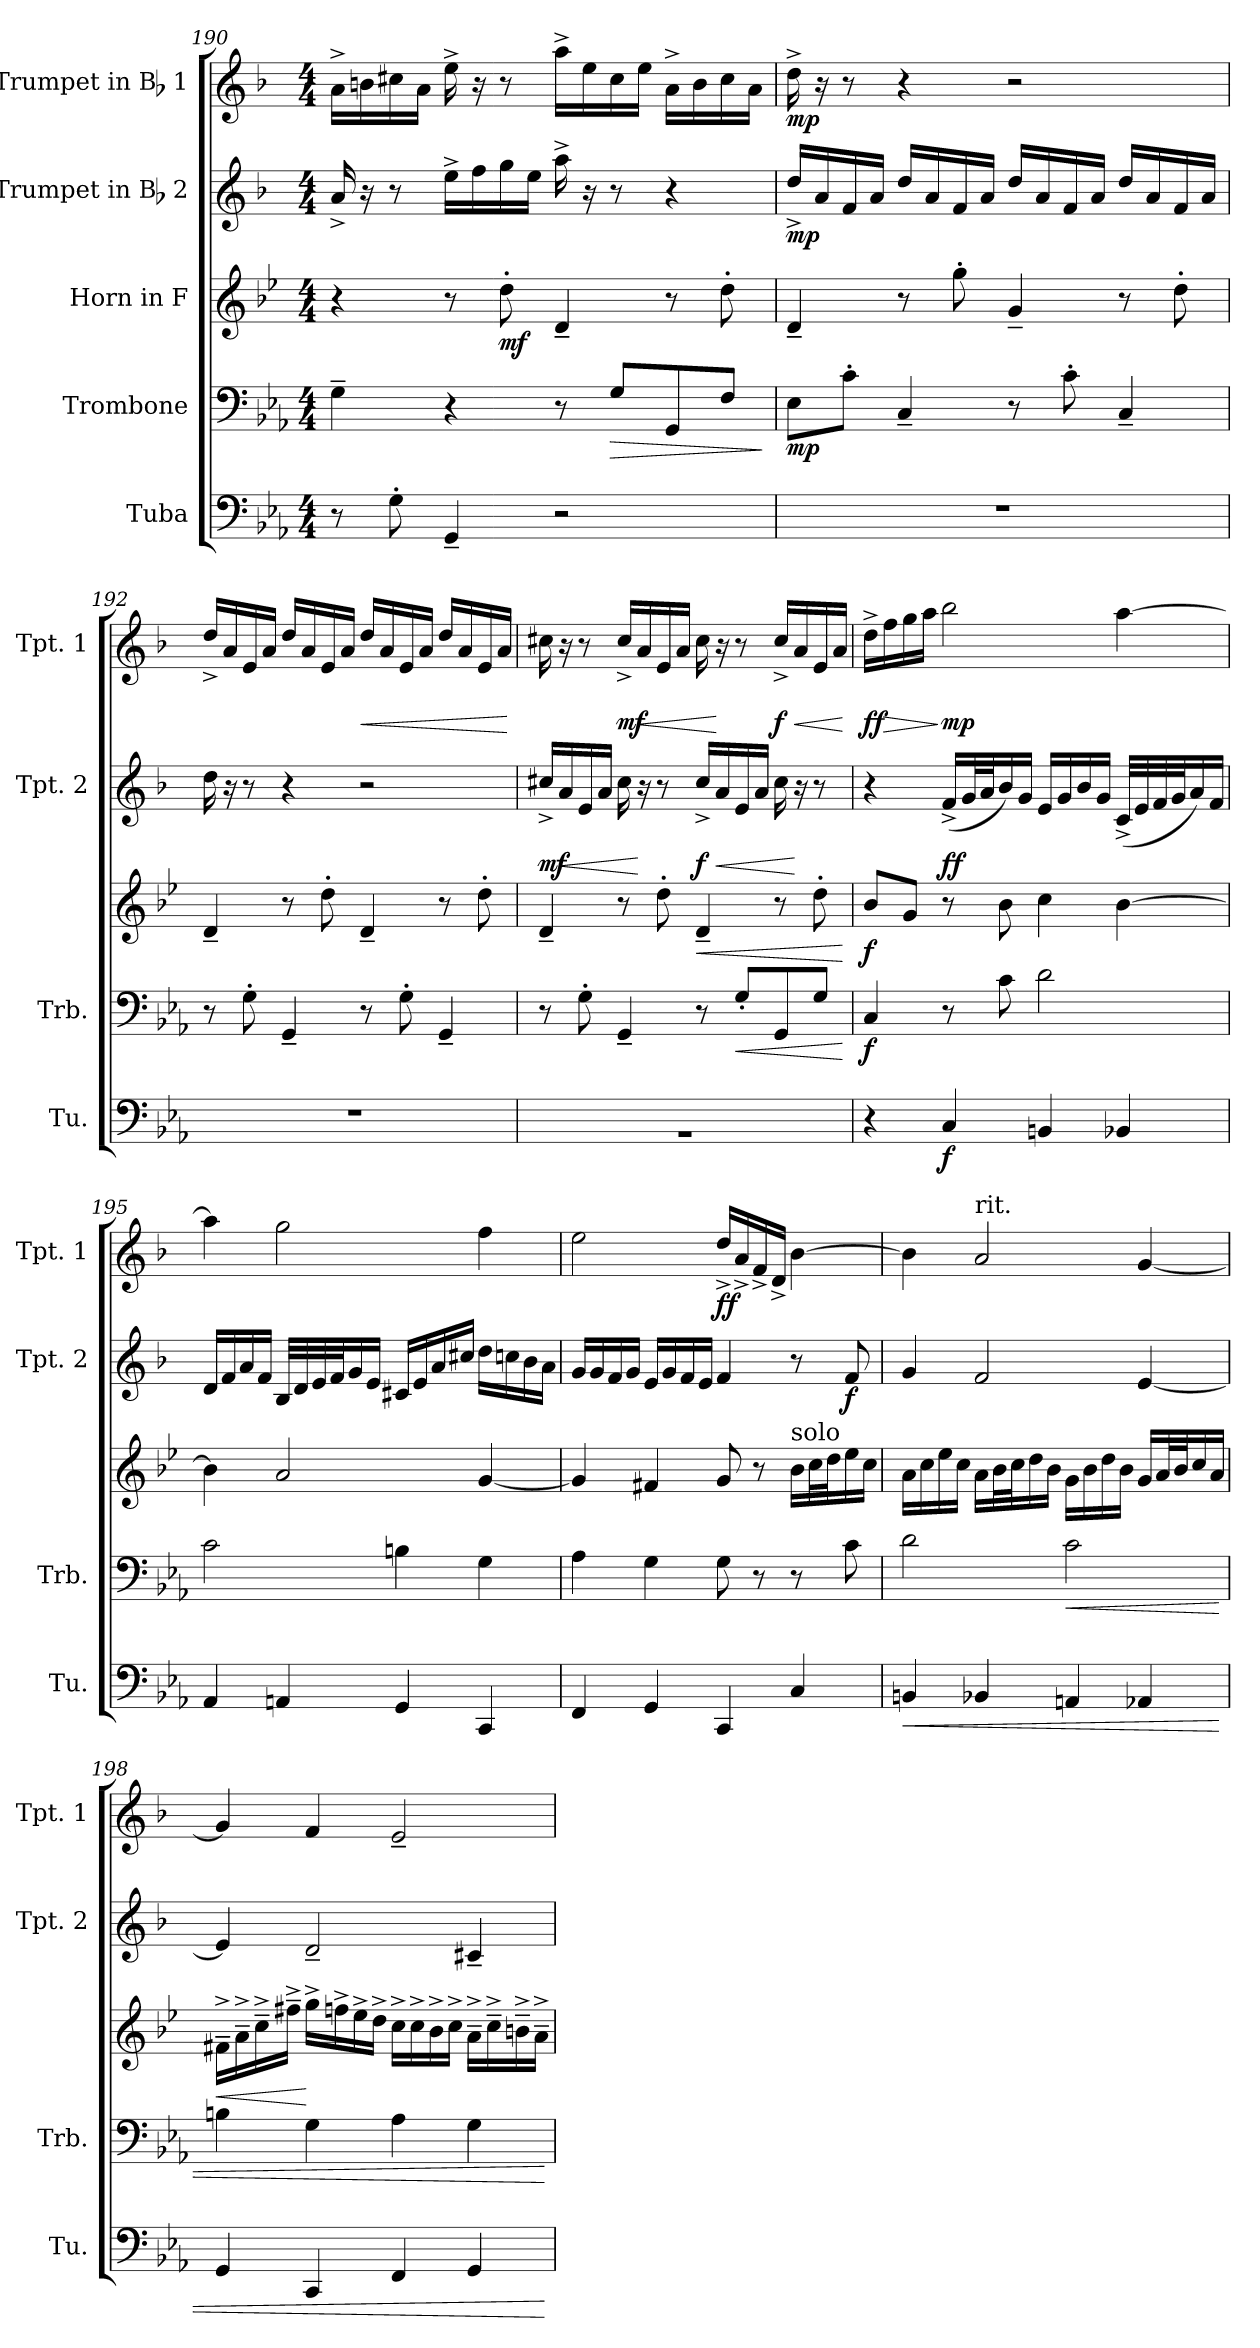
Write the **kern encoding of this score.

**kern	**dynam	**kern	**dynam	**kern	**dynam	**kern	**dynam	**kern	**dynam
*part5	*part5	*part4	*part4	*part3	*part3	*part2	*part2	*part1	*part1
*staff5	*staff5	*staff4	*staff4	*staff3	*staff3	*staff2	*staff2	*staff1	*staff1
*I"Tuba	*	*I"Trombone	*	*I"Horn in F	*	*I"Trumpet in Bb 2	*	*I"Trumpet in Bb 1	*
*I'Tu.	*	*I'Trb.	*	*	*	*I'Tpt. 2	*	*I'Tpt. 1	*
*clefF4	*	*clefF4	*	*clefG2	*	*clefG2	*	*clefG2	*
*	*	*	*	*ITrd4c7	*	*ITrd1c2	*	*ITrd1c2	*
*k[b-e-a-]	*	*k[b-e-a-]	*	*k[b-e-a-]	*	*k[b-e-a-]	*	*k[b-e-a-]	*
*M4/4	*	*M4/4	*	*M4/4	*	*M4/4	*	*M4/4	*
=190	=190	=190	=190	=190	=190	=190	=190	=190	=190
8r	.	4G~\	.	4r	.	16g^/	.	16g^\LL	.
.	.	.	.	.	.	16r	.	16an\	.
8G'\	.	.	.	.	.	8r	.	16bn\	.
.	.	.	.	.	.	.	.	16g\JJ	.
4GG~/	.	4r	.	8r	.	16dd^\LL	.	16dd^\	.
.	.	.	.	.	.	16ee-\	.	16r	.
!	!	!	!	!	!LO:DY:b	!	!	!	!
.	.	.	.	8g'\	mf	16ff\	.	8r	.
.	.	.	.	.	.	16dd\JJ	.	.	.
2r	.	8r	.	4G~/	.	16gg^\	.	16gg^\LL	.
.	.	.	.	.	.	16r	.	16dd\	.
!	!	!	!LO:HP:b	!	!	!	!	!	!
.	.	8G/L	>	.	.	8r	.	16b\	.
.	.	.	.	.	.	.	.	16dd\JJ	.
.	.	8GG/	.	8r	.	4r	.	16g^\LL	.
.	.	.	.	.	.	.	.	16a\	.
.	.	8F/J	.	8g'\	.	.	.	16b\	.
.	.	.	.	.	.	.	.	16g\JJ	.
.	.	.	]	.	.	.	.	.	.
!!LO:LB:g=z
=191	=191	=191	=191	=191	=191	=191	=191	=191	=191
!	!	!	!LO:DY:b	!	!	!	!LO:DY:b	!	!LO:DY:b
1r	.	8E-\L	mp	4G~/	.	16cc^/LL	mp	16cc^\	mp
.	.	.	.	.	.	16g/	.	16r	.
.	.	8c'\J	.	.	.	16e-/	.	8r	.
.	.	.	.	.	.	16g/JJ	.	.	.
.	.	4C~/	.	8r	.	16cc/LL	.	4r	.
.	.	.	.	.	.	16g/	.	.	.
.	.	.	.	8cc'\	.	16e-/	.	.	.
.	.	.	.	.	.	16g/JJ	.	.	.
.	.	8r	.	4c~/	.	16cc/LL	.	2r	.
.	.	.	.	.	.	16g/	.	.	.
.	.	8c'\	.	.	.	16e-/	.	.	.
.	.	.	.	.	.	16g/JJ	.	.	.
.	.	4C~/	.	8r	.	16cc/LL	.	.	.
.	.	.	.	.	.	16g/	.	.	.
.	.	.	.	8g'\	.	16e-/	.	.	.
.	.	.	.	.	.	16g/JJ	.	.	.
=192	=192	=192	=192	=192	=192	=192	=192	=192	=192
1r	.	8r	.	4G~/	.	16cc\	.	16cc^/LL	.
.	.	.	.	.	.	16r	.	16g/	.
.	.	8G'\	.	.	.	8r	.	16d/	.
.	.	.	.	.	.	.	.	16g/JJ	.
.	.	4GG~/	.	8r	.	4r	.	16cc/LL	.
.	.	.	.	.	.	.	.	16g/	.
.	.	.	.	8g'\	.	.	.	16d/	.
.	.	.	.	.	.	.	.	16g/JJ	.
!	!	!	!	!	!	!	!	!	!LO:HP:b
.	.	8r	.	4G~/	.	2r	.	16cc/LL	<
.	.	.	.	.	.	.	.	16g/	.
.	.	8G'\	.	.	.	.	.	16d/	.
.	.	.	.	.	.	.	.	16g/JJ	.
.	.	4GG~/	.	8r	.	.	.	16cc/LL	.
.	.	.	.	.	.	.	.	16g/	.
.	.	.	.	8g'\	.	.	.	16d/	.
.	.	.	.	.	.	.	.	16g/JJ	.
.	.	.	.	.	.	.	.	.	[
!!LO:PB:g=z
=193	=193	=193	=193	=193	=193	=193	=193	=193	=193
!	!	!	!	!	!	!	!LO:DY:b	!	!
1rBB	.	8r	.	4G~/	.	16bn^/LL	mf	16bn\	.
!	!	!	!	!	!	!	!LO:HP:b	!	!
.	.	.	.	.	.	16g/	<	16r	.
.	.	8G'\	.	.	.	16d/	.	8r	.
.	.	.	.	.	.	16g/JJ	.	.	.
!	!	!	!	!	!	!	!	!	!LO:DY:b
.	.	4GG~/	.	8r	.	16b\	.	16b^/LL	mf
!	!	!	!	!	!	!	!	!	!LO:HP:b
.	.	.	.	.	.	16r	[	16g/	<
.	.	.	.	8g'\	.	8r	.	16d/	.
.	.	.	.	.	.	.	.	16g/JJ	.
!	!	!	!	!	!LO:HP:b	!	!LO:DY:b	!	!
.	.	8r	.	4G~/	<	16b^/LL	f	16b\	.
!	!	!	!	!	!	!	!LO:HP:b	!	!
.	.	.	.	.	.	16g/	<	16r	[
!	!	!	!LO:HP:b	!	!	!	!	!	!
.	.	8G'/L	<	.	.	16d/	.	8r	.
.	.	.	.	.	.	16g/JJ	.	.	.
!	!	!	!	!	!	!	!	!	!LO:DY:b
.	.	8GG/	.	8r	.	16b\	.	16b^/LL	f
!	!	!	!	!	!	!	!	!	!LO:HP:b
.	.	.	.	.	.	16r	[	16g/	<
.	.	8G/J	.	8g'\	.	8r	.	16d/	.
.	.	.	.	.	.	.	.	16g/JJ	.
.	.	.	[	.	[	.	.	.	[
=194	=194	=194	=194	=194	=194	=194	=194	=194	=194
!	!	!	!LO:DY:b	!	!LO:DY:b	!	!	!	!LO:DY:b
4r	.	4C/	f	8e-/L	f	4r	.	16cc^\LL	ff
!	!	!	!	!	!	!	!	!	!LO:HP:b
.	.	.	.	.	.	.	.	16ee-\	>
.	.	.	.	8c/J	.	.	.	16ff\	.
.	.	.	.	.	.	.	.	16gg\JJ	.
!	!LO:DY:b	!	!	!	!	!	!LO:DY:b	!	!LO:DY:n=1:b
4C/	f	8r	.	8r	.	(16e-^/LL	ff	2aa-\	] mp
.	.	.	.	.	.	32f/L	.	.	.
.	.	.	.	.	.	32g/J	.	.	.
.	.	8c\	.	8e-\	.	16a-/)	.	.	.
.	.	.	.	.	.	16f/JJ	.	.	.
4BBn/	.	2d\	.	4f\	.	16d/LL	.	.	.
.	.	.	.	.	.	16f/	.	.	.
.	.	.	.	.	.	16a-/	.	.	.
.	.	.	.	.	.	16f/JJ	.	.	.
4BB-X/	.	.	.	[4e-\	.	(32B-^/LLL	.	[4gg\	.
.	.	.	.	.	.	32d/	.	.	.
.	.	.	.	.	.	32e-/	.	.	.
.	.	.	.	.	.	32f/J	.	.	.
.	.	.	.	.	.	16g/)	.	.	.
.	.	.	.	.	.	16e-/JJ	.	.	.
!!LO:LB:g=z
=195	=195	=195	=195	=195	=195	=195	=195	=195	=195
4AA-/	.	2c\	.	4e-\]	.	16c/LL	.	4gg\]	.
.	.	.	.	.	.	16e-/	.	.	.
.	.	.	.	.	.	16g/	.	.	.
.	.	.	.	.	.	16e-/JJ	.	.	.
4AAn/	.	.	.	2d/	.	32A-/LLL	.	2ff\	.
.	.	.	.	.	.	32c/	.	.	.
.	.	.	.	.	.	32d/	.	.	.
.	.	.	.	.	.	32e-/J	.	.	.
.	.	.	.	.	.	16f/	.	.	.
.	.	.	.	.	.	16d/JJ	.	.	.
4GG/	.	4Bn\	.	.	.	16Bn/LL	.	.	.
.	.	.	.	.	.	16d/	.	.	.
.	.	.	.	.	.	16g/	.	.	.
.	.	.	.	.	.	16bn/JJ	.	.	.
4CC/	.	4G\	.	[4c/	.	16cc\LL	.	4ee-\	.
.	.	.	.	.	.	16b-X\	.	.	.
.	.	.	.	.	.	16a-\	.	.	.
.	.	.	.	.	.	16g\JJ	.	.	.
=196	=196	=196	=196	=196	=196	=196	=196	=196	=196
4FF/	.	4A-\	.	4c/]	.	16f/LL	.	2dd\	.
.	.	.	.	.	.	16f/	.	.	.
.	.	.	.	.	.	16e-/	.	.	.
.	.	.	.	.	.	16f/JJ	.	.	.
4GG/	.	4G\	.	4Bn/	.	16d/LL	.	.	.
.	.	.	.	.	.	16f/	.	.	.
.	.	.	.	.	.	16e-/	.	.	.
.	.	.	.	.	.	16d/JJ	.	.	.
!	!	!	!	!	!	!	!	!	!LO:DY:b
4CC/	.	8G\	.	8c/	.	4e-/	.	16cc^/LL	ff
.	.	.	.	.	.	.	.	16g^/	.
.	.	8r	.	8r	.	.	.	16e-^/	.
.	.	.	.	.	.	.	.	16c^/JJ	.
!	!	!	!	!LO:TX:a:t=solo	!	!	!	!	!
4C/	.	8r	.	16e-\LL	.	8r	.	[4a-\	.
.	.	.	.	32f\L	.	.	.	.	.
.	.	.	.	32g\J	.	.	.	.	.
!	!	!	!	!	!	!	!LO:DY:b	!	!
.	.	8c\	.	16a-\	.	8e-/	f	.	.
.	.	.	.	16f\JJ	.	.	.	.	.
!!LO:PB:g=z
=197	=197	=197	=197	=197	=197	=197	=197	=197	=197
!	!LO:HP:b	!	!	!	!	!	!	!	!
4BBn/	<	2d\	.	16d\LL	.	4f/	.	4a-\]	.
.	.	.	.	16f\	.	.	.	.	.
.	.	.	.	16a-\	.	.	.	.	.
.	.	.	.	16f\JJ	.	.	.	.	.
!	!	!	!	!	!	!	!	!LO:TX:a:t=rit.	!
4BB-X/	.	.	.	16d\LL	.	2e-/	.	2g/	.
.	.	.	.	32e-\L	.	.	.	.	.
.	.	.	.	32f\J	.	.	.	.	.
.	.	.	.	16g\	.	.	.	.	.
.	.	.	.	16e-\JJ	.	.	.	.	.
!	!	!	!LO:HP:b	!	!	!	!	!	!
4AAn/	.	2c\	<	16c\LL	.	.	.	.	.
.	.	.	.	16e-\	.	.	.	.	.
.	.	.	.	16g\	.	.	.	.	.
.	.	.	.	16e-\JJ	.	.	.	.	.
*	*	*	*	*	*	*	*	*MM90	*
4AA-X/	.	.	.	16c/LL	.	[4d/	.	[4f/	.
.	.	.	.	32d/L	.	.	.	.	.
.	.	.	.	32e-/J	.	.	.	.	.
.	.	.	.	16f/	.	.	.	.	.
.	.	.	.	16d/JJ	.	.	.	.	.
=198	=198	=198	=198	=198	=198	=198	=198	=198	=198
!	!	!	!	!	!LO:HP:b	!	!	!	!
4GG/	.	4Bn\	.	16Bn^~\LL	<	4d/]	.	4f/]	.
.	.	.	.	16d^~\	.	.	.	.	.
.	.	.	.	16f^~\	.	.	.	.	.
.	.	.	.	16bn^~\JJ	.	.	.	.	.
*	*	*	*	*	*	*	*	*MM80	*
4CC/	.	4G\	.	16cc^\LL	[	2c~/	.	4e-/	.
.	.	.	.	16b-X^\	.	.	.	.	.
.	.	.	.	16a-^\	.	.	.	.	.
.	.	.	.	16g^\JJ	.	.	.	.	.
*	*	*	*	*	*	*	*	*MM70	*
4FF/	.	4A-\	.	16f^\LL	.	.	.	2d~/	.
.	.	.	.	16f^\	.	.	.	.	.
.	.	.	.	16e-^\	.	.	.	.	.
.	.	.	.	16f^\JJ	.	.	.	.	.
4GG/	.	4G\	.	16d^~\LL	.	4Bn~/	.	.	.
.	.	.	.	16f^~\	.	.	.	.	.
.	.	.	.	16en^~\	.	.	.	.	.
.	.	.	.	16d^~\JJ	.	.	.	.	.
.	[	.	[	.	.	.	.	.	.
=	=	=	=	=	=	=	=	=	=
*-	*-	*-	*-	*-	*-	*-	*-	*-	*-
